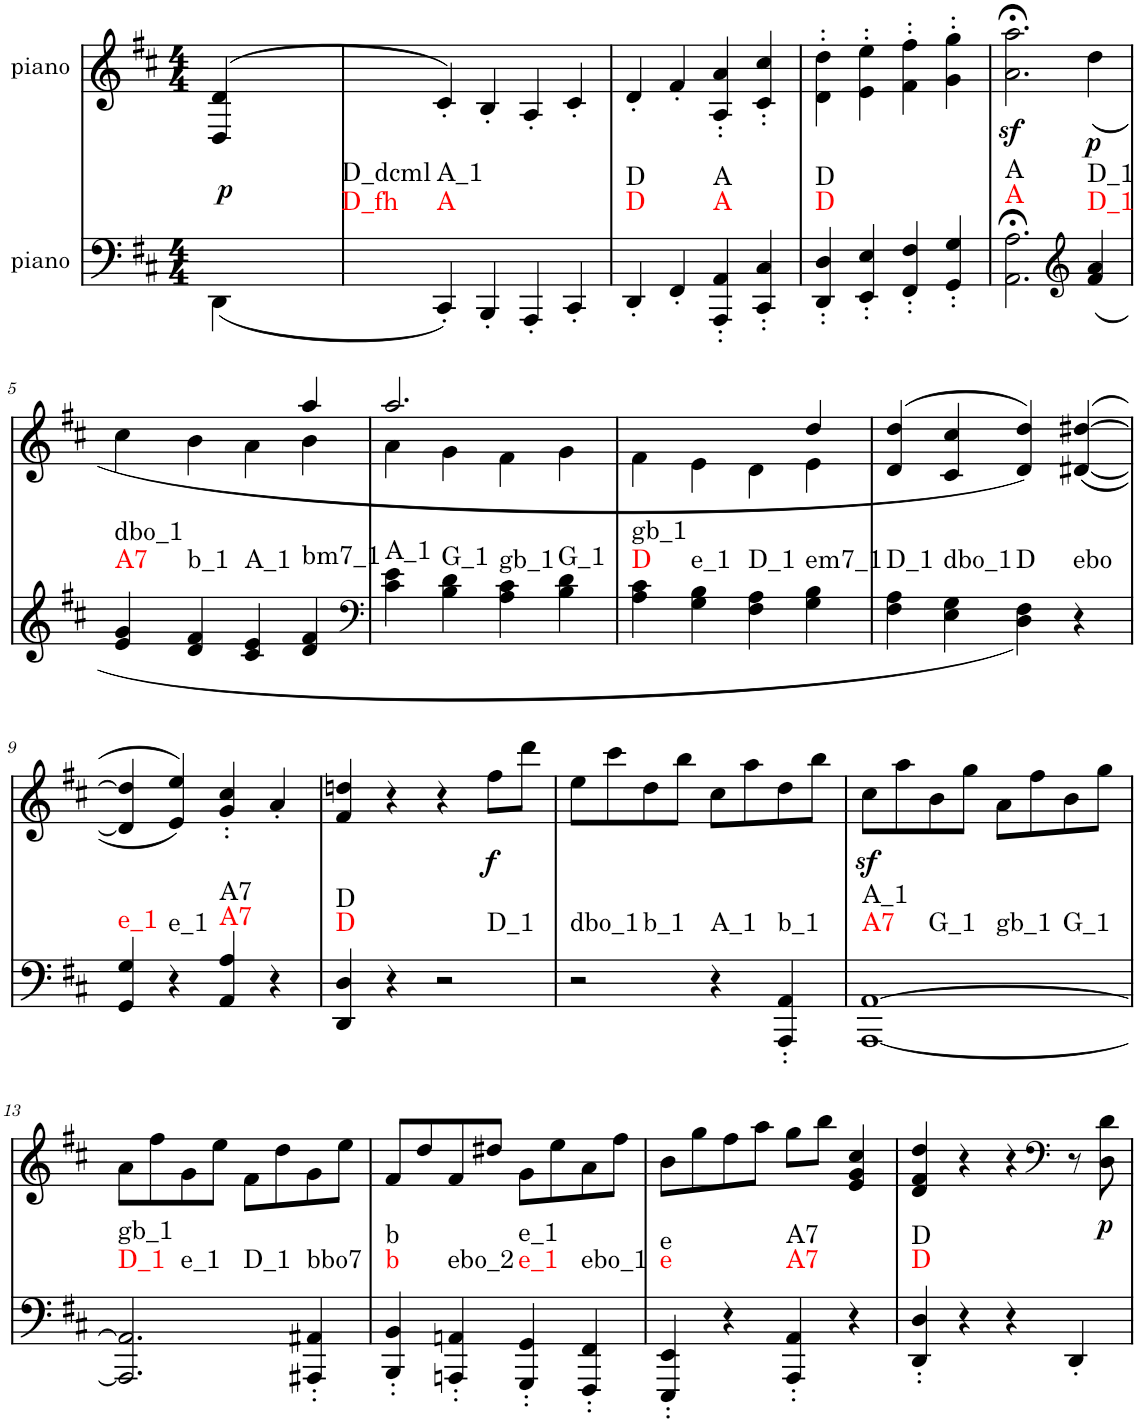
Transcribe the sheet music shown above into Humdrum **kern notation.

**kern	**dynam	**harte	**kern	**text	**dynam
*part2	*part2	*part2	*part1	*part1	*part1
*staff2	*staff2	*	*staff1	*staff1	*staff1
*I"piano	*	*	*I"piano	*	*
*I'Pno	*	*	*I'Pno	*	*
*clefF4	*	*	*clefG2	*	*
*k[f#c#]	*	*	*k[f#c#]	*	*
*D:	*	*	*D:	*	*
*M4/4	*	*	*M4/4	*	*
=	=	=	=	=	=
!	!LO:DY:a	!LO:H:n=1:kt=D_fh	!	!LO:LY:b	!
!	!	!LO:H:n=2:kt=D_dcml	!	!	!
(<4DD\	p	N N	(>4D/ 4d/	p	.
=1	=1	=1	=1	=1	=1
!	!	!LO:H:n=1:kt=A	!	!	!
!	!	!LO:H:n=2:kt=A_1	!	!	!
4CC#'/)	.	N N	4c#'/)	.	.
4BBB'/	.	.	4B'/	.	.
4AAA'/	.	.	4A'/	.	.
4CC#'/	.	.	4c#'/	.	.
=2	=2	=2	=2	=2	=2
!	!	!LO:H:n=1:kt=D	!	!	!
!	!	!LO:H:n=2:kt=D	!	!	!
4DD'/	.	N N	4d'/	.	.
4FF#'/	.	.	4f#'/	.	.
!	!	!LO:H:n=1:kt=A	!	!	!
!	!	!LO:H:n=2:kt=A	!	!	!
4AAA/' 4AA/'	.	N N	4A/' 4a/'	.	.
4CC#/' 4C#/'	.	.	4c#/' 4cc#/'	.	.
=3	=3	=3	=3	=3	=3
!	!	!LO:H:n=1:kt=D	!	!	!
!	!	!LO:H:n=2:kt=D	!	!	!
4DD/' 4D/'	.	N N	4d\' 4dd\'	.	.
4EE/' 4E/'	.	.	4e\' 4ee\'	.	.
4FF#/' 4F#/'	.	.	4f#\' 4ff#\'	.	.
4GG/' 4G/'	.	.	4g\' 4gg\'	.	.
=4	=4	=4	=4	=4	=4
!	!	!LO:H:n=1:kt=A	!	!	!
!	!	!LO:H:n=2:kt=A	!	!	!
2.AA\;< 2.A\;<	.	N N	2.a\z<;< 2.aa\z<;<	.	.
*clefG2	*	*	*	*	*
!	!	!LO:H:n=1:kt=D_1	!	!	!LO:DY:b
!	!	!LO:H:n=2:kt=D_1	!	!	!
(<4f#/ 4a/	.	N N	(<4dd\	.	p
!!LO:LB:g=z
=5	=5	=5	=5	=5	=5
*	*	*	*^	*	*
!	!	!LO:H:n=1:kt=A7	!	!	!	!
!	!	!LO:H:n=2:kt=dbo_1	!	!	!	!
4e/ 4g/	.	N N	2ryy	4cc#\	.	.
!	!	!LO:H:kt=b_1	!	!	!	!
4d/ 4f#/	.	N	.	4b\	.	.
!	!	!LO:H:kt=A_1	!	!	!	!
4c#/ 4e/	.	N	4ryy	4a\	.	.
!	!	!LO:H:kt=bm7_1	!	!	!	!
4d/ 4f#/	.	N	4aa/	4b\	.	.
=6	=6	=6	=6	=6	=6	=6
*clefF4	*	*	*	*	*	*
!	!	!LO:H:kt=A_1	!	!	!	!
4c#\ 4e\	.	N	2.aa/	4a\	.	.
!	!	!LO:H:kt=G_1	!	!	!	!
4B\ 4d\	.	N	.	4g\	.	.
!	!	!LO:H:kt=gb_1	!	!	!	!
4A\ 4c#\	.	N	.	4f#\	.	.
!	!	!LO:H:kt=G_1	!	!	!	!
4B\ 4d\	.	N	4ryy	4g\	.	.
=7	=7	=7	=7	=7	=7	=7
!	!	!LO:H:n=1:kt=D	!	!	!	!
!	!	!LO:H:n=2:kt=gb_1	!	!	!	!
4A\ 4c#\	.	N N	2ryy	4f#\	.	.
!	!	!LO:H:kt=e_1	!	!	!	!
4G\ 4B\	.	N	.	4e\	.	.
!	!	!LO:H:kt=D_1	!	!	!	!
4F#\ 4A\	.	N	4ryy	4d\	.	.
!	!	!LO:H:kt=em7_1	!	!	!	!
4G\ 4B\	.	N	4dd/	4e\	.	.
=8	=8	=8	=8	=8	=8	=8
!	!	!LO:H:kt=D_1	!	!	!	!
*	*	*	*v	*v	*	*
4F#\ 4A\	.	N	(>4d/ 4dd/	.	.
!	!	!LO:H:kt=dbo_1	!	!	!
4E\ 4G\	.	N	4c#/ 4cc#/	.	.
!	!	!LO:H:kt=D	!	!	!
4D\ 4F#\)	.	N	4d/ 4dd/))	.	.
!	!	!LO:H:kt=ebo	!	!	!
4r	.	N	(>([4d#X/ [4dd#X/	.	.
!!LO:LB:g=z
=9	=9	=9	=9	=9	=9
!	!	!LO:H:kt=e_1	!	!	!
4GG/ 4G/	.	N	4d#/] 4dd#/]	.	.
!	!	!LO:H:kt=e_1	!	!	!
4r	.	N	4e/ 4ee/))	.	.
!	!	!LO:H:n=1:kt=A7	!	!	!
!	!	!LO:H:n=2:kt=A7	!	!	!
4AA/ 4A/	.	N N	4g/' 4cc#/'	.	.
4r	.	.	4a'/	.	.
=10	=10	=10	=10	=10	=10
!	!	!LO:H:n=1:kt=D	!	!	!
!	!	!LO:H:n=2:kt=D	!	!	!
4DD/ 4D/	.	N N	4f#/ 4ddn/	.	.
4r	.	.	4r	.	.
!	!	!LO:H:kt=D_1	!	!	!
2r	.	N	4r	.	.
!	!	!	!	!LO:LY:b	!LO:DY:b
.	.	.	8ff#\L	f	f
.	.	.	8ddd\J	.	.
=11	=11	=11	=11	=11	=11
!	!	!LO:H:n=1:kt=dbo_1	!	!	!
!	!	!LO:H:n=2:kt=b_1	!	!	!
2r	.	N N	8ee\L	.	.
.	.	.	8ccc#\	.	.
.	.	.	8dd\	.	.
.	.	.	8bb\J	.	.
!	!	!LO:H:kt=A_1	!	!	!
4r	.	N	8cc#\L	.	.
.	.	.	8aa\	.	.
!	!	!LO:H:kt=b_1	!	!	!
4AAA/' 4AA/'	.	N	8dd\	.	.
.	.	.	8bb\J	.	.
=12	=12	=12	=12	=12	=12
!	!	!LO:H:n=1:kt=A7	!	!	!
!	!	!LO:H:n=2:kt=A_1	!	!	!
!	!	!LO:H:n=3:kt=G_1	!	!	!
!	!	!LO:H:n=4:kt=gb_1	!	!	!
!	!	!LO:H:n=5:kt=G_1	!	!	!
[1AAA [1AA	.	N N N N N	8cc#z<\L	.	.
.	.	.	8aa\	.	.
.	.	.	8b\	.	.
.	.	.	8gg\J	.	.
.	.	.	8a\L	.	.
.	.	.	8ff#\	.	.
.	.	.	8b\	.	.
.	.	.	8gg\J	.	.
!!LO:LB:g=z
=13	=13	=13	=13	=13	=13
!	!	!LO:H:n=1:kt=D_1	!	!	!
!	!	!LO:H:n=2:kt=gb_1	!	!	!
!	!	!LO:H:n=3:kt=e_1	!	!	!
!	!	!LO:H:n=4:kt=D_1	!	!	!
2.AAA/] 2.AA/]	.	N N N N	8a\L	.	.
.	.	.	8ff#\	.	.
.	.	.	8g\	.	.
.	.	.	8ee\J	.	.
.	.	.	8f#\L	.	.
.	.	.	8dd\	.	.
!	!	!LO:H:kt=bbo7	!	!	!
4AAA#X/' 4AA#X/'	.	N	8g\	.	.
.	.	.	8ee\J	.	.
=14	=14	=14	=14	=14	=14
!	!	!LO:H:n=1:kt=b	!	!	!
!	!	!LO:H:n=2:kt=b	!	!	!
4BBB/' 4BB/'	.	N N	8f#/L	.	.
.	.	.	8dd/	.	.
!	!	!LO:H:kt=ebo_2	!	!	!
4AAAn/' 4AAn/'	.	N	8f#/	.	.
.	.	.	8dd#X/J	.	.
!	!	!LO:H:n=1:kt=e_1	!	!	!
!	!	!LO:H:n=2:kt=e_1	!	!	!
4GGG/' 4GG/'	.	N N	8g\L	.	.
.	.	.	8ee\	.	.
!	!	!LO:H:kt=ebo_1	!	!	!
4FFF#/' 4FF#/'	.	N	8a\	.	.
.	.	.	8ff#\J	.	.
=15	=15	=15	=15	=15	=15
!	!	!LO:H:n=1:kt=e	!	!	!
!	!	!LO:H:n=2:kt=e	!	!	!
4EEE/' 4EE/'	.	N N	8b\L	.	.
.	.	.	8gg\	.	.
4r	.	.	8ff#\	.	.
.	.	.	8aa\J	.	.
!	!	!LO:H:n=1:kt=A7	!	!	!
!	!	!LO:H:n=2:kt=A7	!	!	!
4AAA/' 4AA/'	.	N N	8gg\L	.	.
.	.	.	8bb\J	.	.
4r	.	.	4e/ 4g/ 4cc#/	.	.
=16	=16	=16	=16	=16	=16
!	!	!LO:H:n=1:kt=D	!	!	!
!	!	!LO:H:n=2:kt=D	!	!	!
4DD/' 4D/'	.	N N	4d/ 4f#/ 4dd/	.	.
4r	.	.	4r	.	.
4r	.	.	4r	.	.
*	*	*	*clefF4	*	*
4DD'/	.	.	8r	.	.
!	!	!	!	!LO:LY:b	!LO:DY:b
.	.	.	8D\ 8d\	p	p
=	=	=	=	=	=
*-	*-	*-	*-	*-	*-
